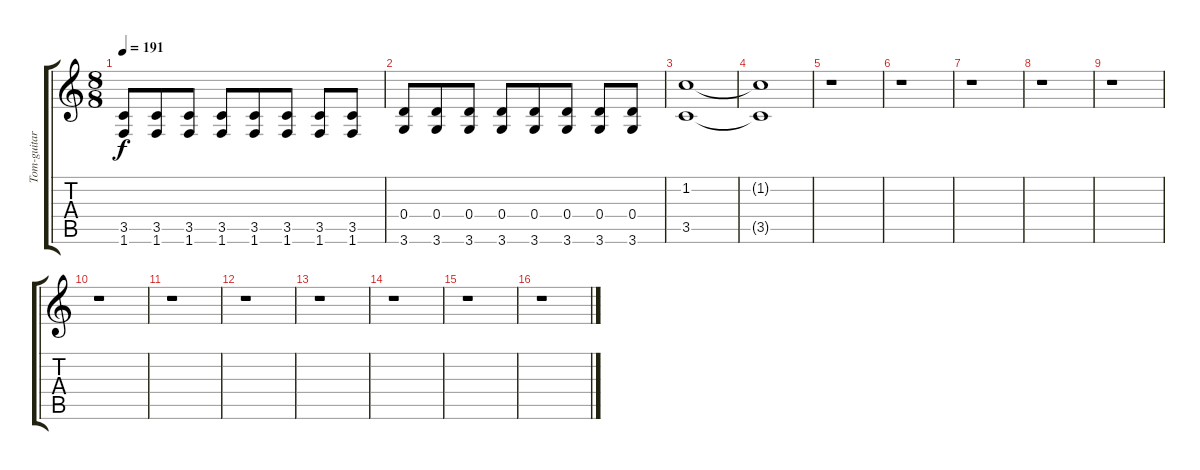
\track ("Tom-guitar" "Tom-guitar") {instrument distortionguitar}
\staff {score tabs}
\tuning (E4 B3 G3 D3 A2 E2) {hide}
\ts (8 8)
\tempo 191
\clef g2
\ks c
(3.5 1.6).8{dy f} (3.5 1.6).8 (3.5 1.6).8 (3.5 1.6).8 (3.5 1.6).8 (3.5 1.6).8 (3.5 1.6).8 (3.5 1.6).8 |
(0.4 3.6).8 (0.4 3.6).8 (0.4 3.6).8 (0.4 3.6).8 (0.4 3.6).8 (0.4 3.6).8 (0.4 3.6).8 (0.4 3.6).8 |
(1.2 3.5).1 |
(1.2{t} 3.5{t}).1 |
r.1 |
r.1 |
r.1 |
r.1 |
r.1 |
r.1 |
r.1 |
r.1 |
r.1 |
r.1 |
r.1 |
r.1
